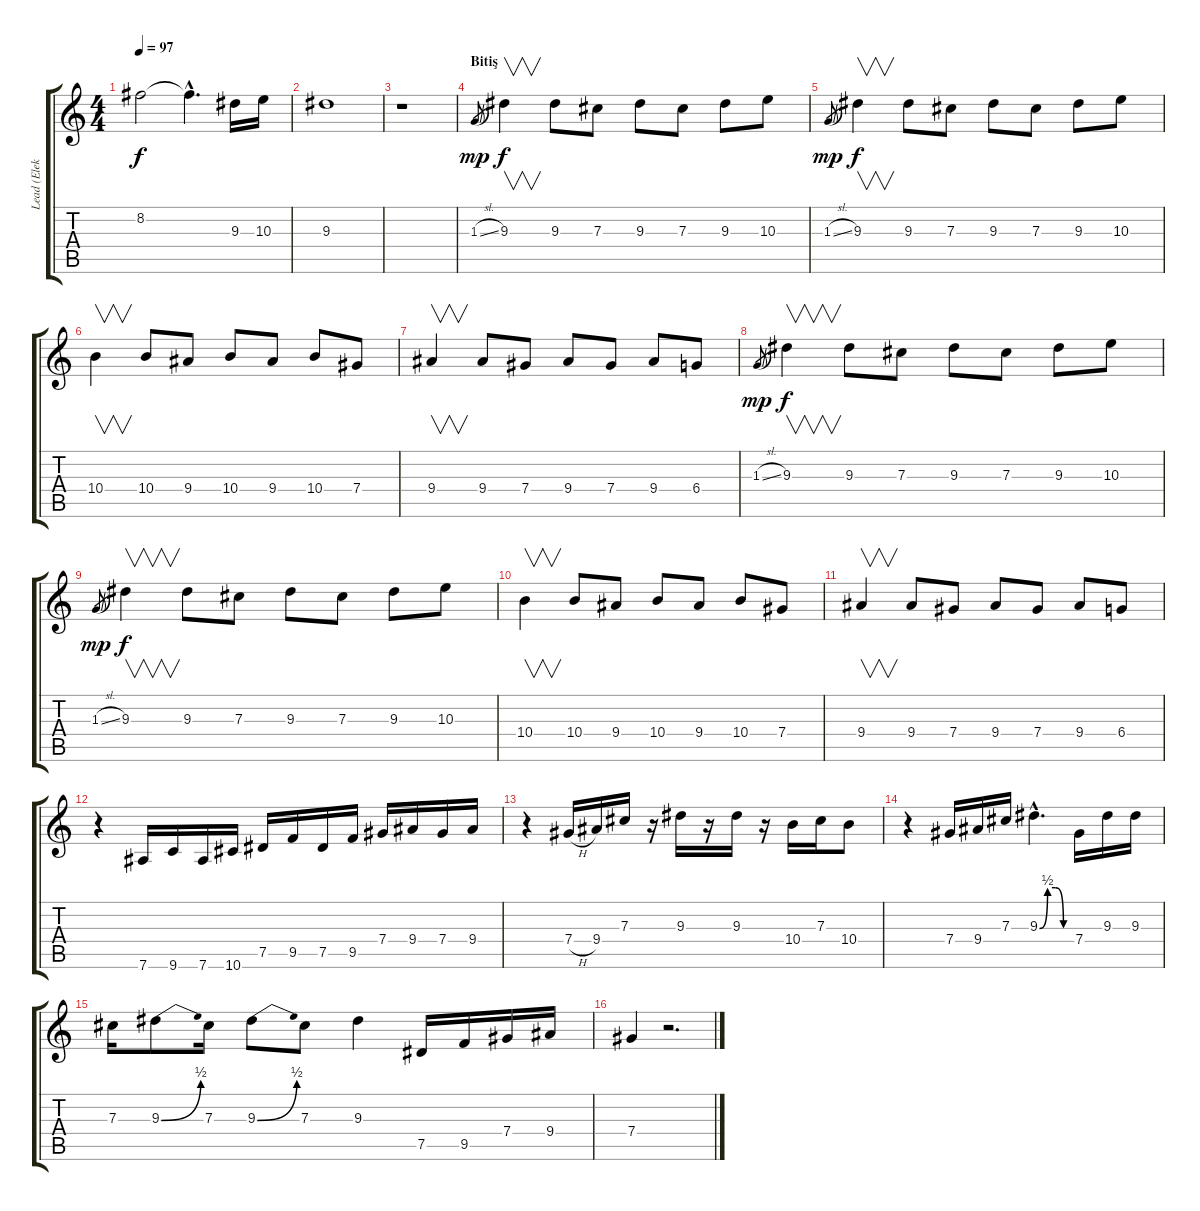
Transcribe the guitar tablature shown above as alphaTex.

\track ("Lead (Elektro)" "Lead (Elek") {instrument distortionguitar}
\staff {score tabs}
\tuning (Eb4 Bb3 Gb3 Db3 Ab2 Eb2) {hide}
\ts (4 4)
\tempo 97
\clef g2
\ks c
8.2.2{dy f} 8.2{hac t}.4{d} 9.3.16 10.3.16 |
9.3.1 |
r.1 |
\section ("" "Bitiş")
1.3{sl}.8{gr dy mp} 9.3.4{v dy f} 9.3.8 7.3.8 9.3.8 7.3.8 9.3.8 10.3.8 |
1.3{sl}.8{gr dy mp} 9.3.4{v dy f} 9.3.8 7.3.8 9.3.8 7.3.8 9.3.8 10.3.8 |
10.4.4{v} 10.4.8 9.4.8 10.4.8 9.4.8 10.4.8 7.4.8 |
9.4.4{v} 9.4.8 7.4.8 9.4.8 7.4.8 9.4.8 6.4.8 |
1.3{sl}.8{gr dy mp} 9.3.4{v dy f} 9.3.8 7.3.8 9.3.8 7.3.8 9.3.8 10.3.8 |
1.3{sl}.8{gr dy mp} 9.3.4{v dy f} 9.3.8 7.3.8 9.3.8 7.3.8 9.3.8 10.3.8 |
10.4.4{v} 10.4.8 9.4.8 10.4.8 9.4.8 10.4.8 7.4.8 |
9.4.4{v} 9.4.8 7.4.8 9.4.8 7.4.8 9.4.8 6.4.8 |
r.4 7.6.16 9.6.16 7.6.16 10.6.16 7.5.16 9.5.16 7.5.16 9.5.16 7.4.16 9.4.16 7.4.16 9.4.16 |
r.4 7.4{h}.16 9.4.16 7.3.16 r.16 9.3.16 r.16 9.3.16 r.16 10.4.16 7.3.16 10.4.8 |
r.4 7.4.16 9.4.16 7.3.16 9.3{be (custom 0 0 15 2 30 2 45 0 60 0) hac}.4{d} 7.4.16 9.3.16 9.3.16 |
7.3.16 9.3{be (bend 0 0 60 2)}.8 7.3.16 9.3{be (bend 0 0 60 2)}.8 7.3.8 9.3.4 7.5.16 9.5.16 7.4.16 9.4.16 |
7.4.4 r.2{d}
